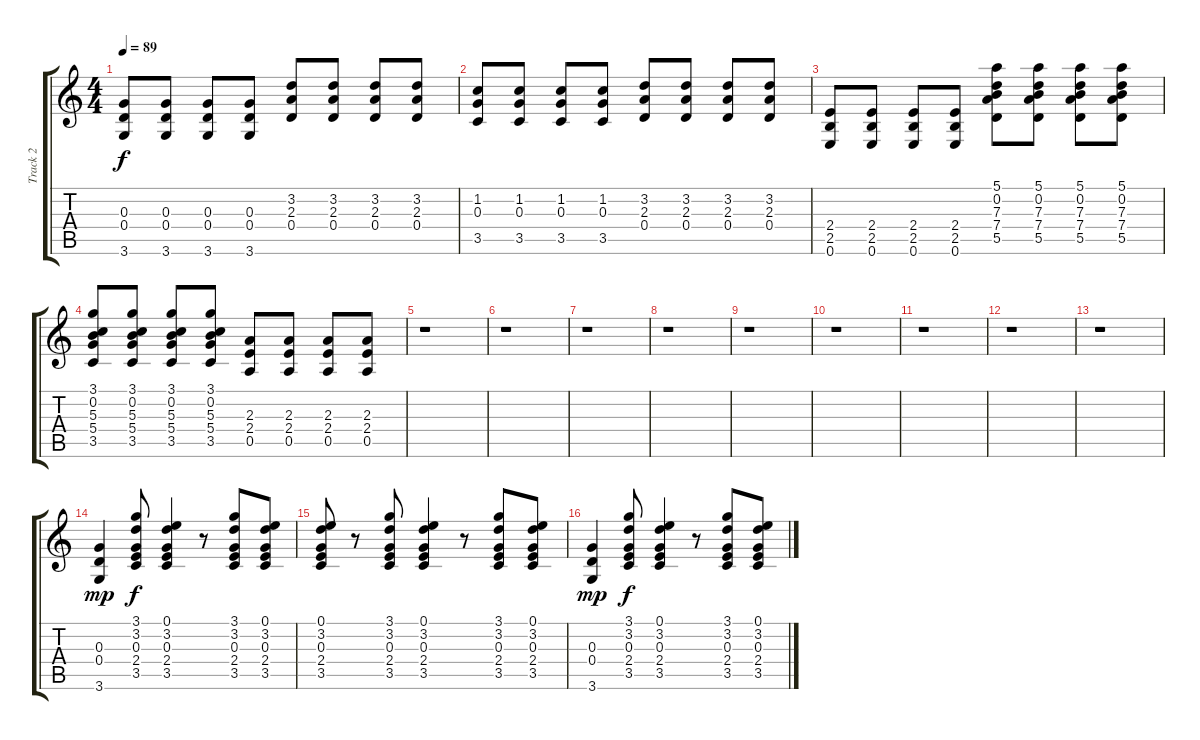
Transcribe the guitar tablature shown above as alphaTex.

\track ("Track 2" "Track 2") {instrument overdrivenguitar}
\staff {score tabs}
\tuning (E4 B3 G3 D3 A2 E2) {hide}
\ts (4 4)
\tempo 89
\clef g2
\ks c
(0.3 0.4 3.6).8{dy f} (0.3 0.4 3.6).8 (0.3 0.4 3.6).8 (0.3 0.4 3.6).8 (3.2 2.3 0.4).8 (3.2 2.3 0.4).8 (3.2 2.3 0.4).8 (3.2 2.3 0.4).8 |
(1.2 0.3 3.5).8 (1.2 0.3 3.5).8 (1.2 0.3 3.5).8 (1.2 0.3 3.5).8 (3.2 2.3 0.4).8 (3.2 2.3 0.4).8 (3.2 2.3 0.4).8 (3.2 2.3 0.4).8 |
(2.4 2.5 0.6).8 (2.4 2.5 0.6).8 (2.4 2.5 0.6).8 (2.4 2.5 0.6).8 (5.1 0.2 7.3 7.4 5.5).8 (5.1 0.2 7.3 7.4 5.5).8 (5.1 0.2 7.3 7.4 5.5).8 (5.1 0.2 7.3 7.4 5.5).8 |
(3.1 0.2 5.3 5.4 3.5).8 (3.1 0.2 5.3 5.4 3.5).8 (3.1 0.2 5.3 5.4 3.5).8 (3.1 0.2 5.3 5.4 3.5).8 (2.3 2.4 0.5).8 (2.3 2.4 0.5).8 (2.3 2.4 0.5).8 (2.3 2.4 0.5).8 |
r.1 |
r.1 |
r.1 |
r.1 |
r.1 |
r.1 |
r.1 |
r.1 |
r.1 |
(0.3 0.4 3.6).4{dy mp instrument acousticguitarnylon} (3.1 3.2 0.3 2.4 3.5).8{dy f} (0.1 3.2 0.3 2.4 3.5).4 r.8 (3.1 3.2 0.3 2.4 3.5).8 (0.1 3.2 0.3 2.4 3.5).8 |
(0.1 3.2 0.3 2.4 3.5).8 r.8 (3.1 3.2 0.3 2.4 3.5).8 (0.1 3.2 0.3 2.4 3.5).4 r.8 (3.1 3.2 0.3 2.4 3.5).8 (0.1 3.2 0.3 2.4 3.5).8 |
(0.3 0.4 3.6).4{dy mp} (3.1 3.2 0.3 2.4 3.5).8{dy f} (0.1 3.2 0.3 2.4 3.5).4 r.8 (3.1 3.2 0.3 2.4 3.5).8 (0.1 3.2 0.3 2.4 3.5).8
